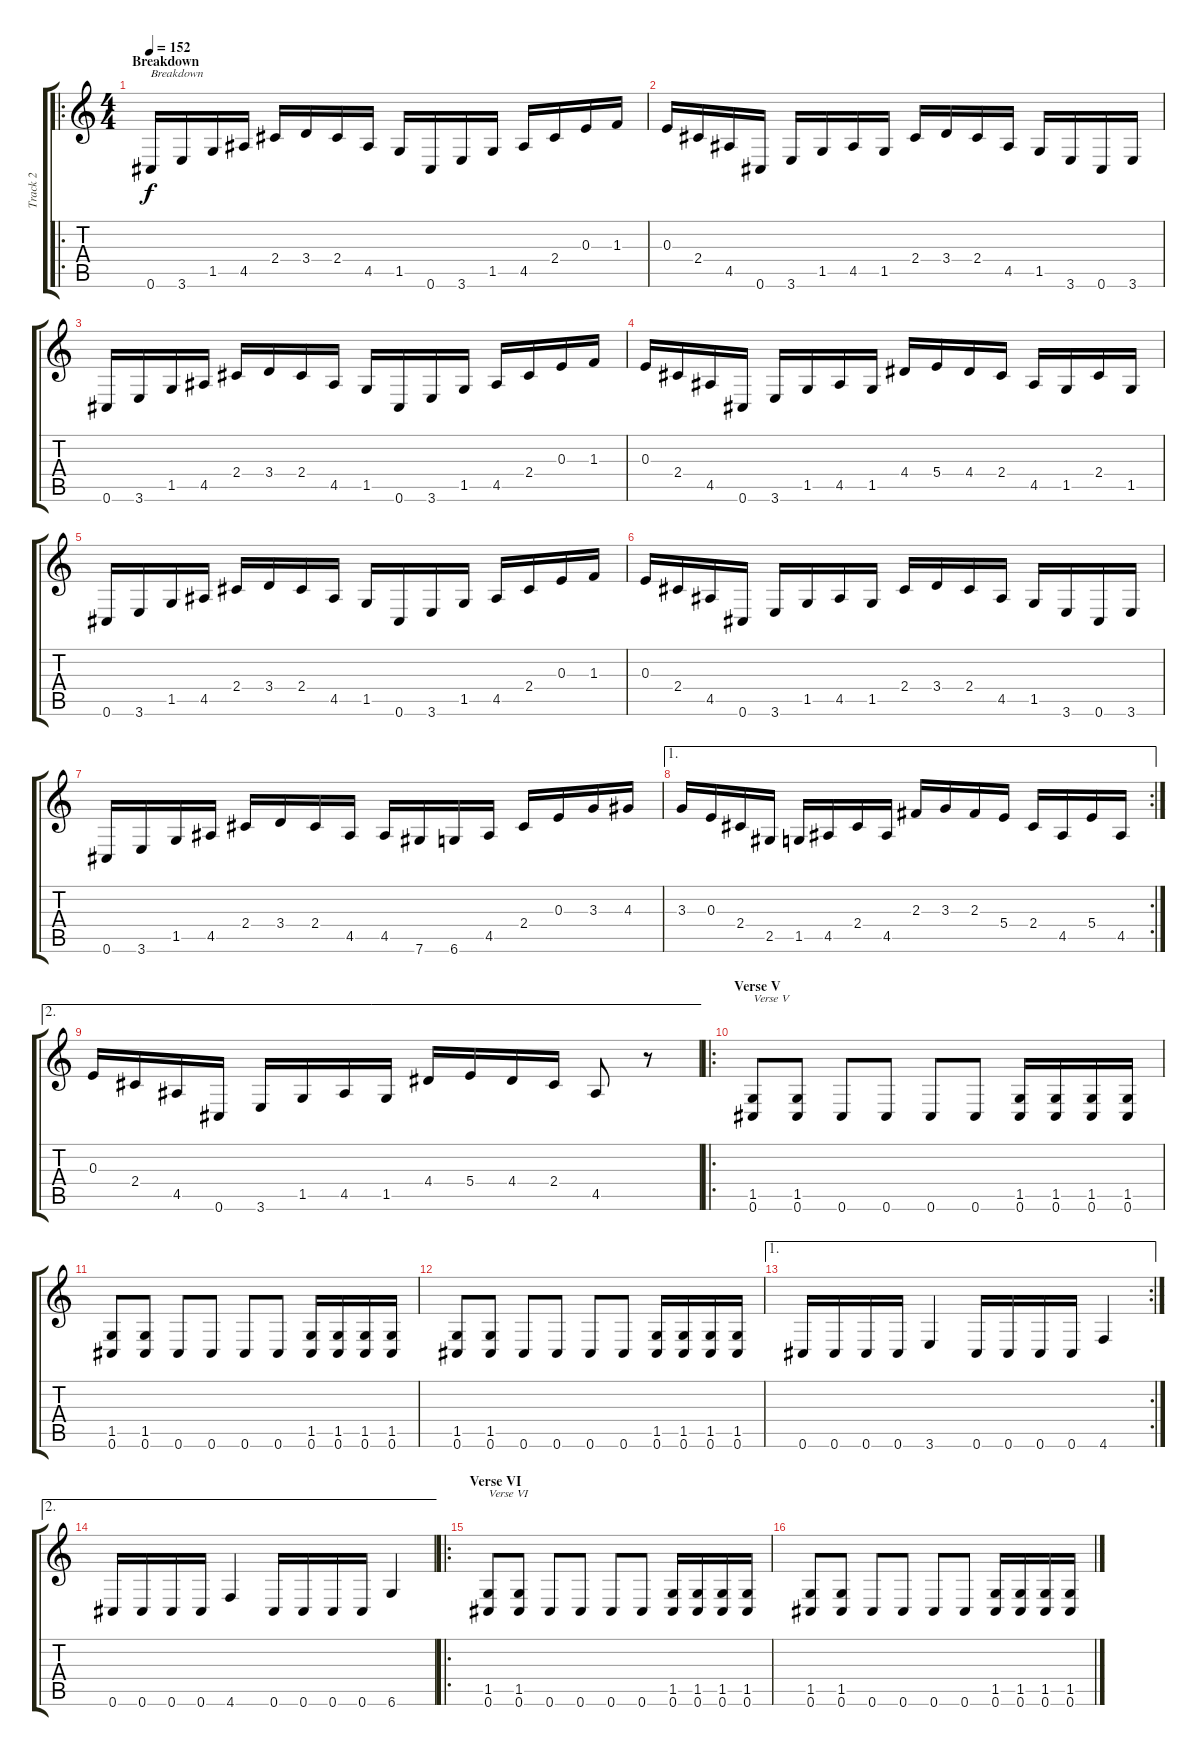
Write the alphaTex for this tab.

\track ("Track 2" "Track 2") {instrument distortionguitar}
\staff {score tabs}
\tuning (Db4 Ab3 E3 B2 Gb2 Db2) {hide}
\ro
\ts (4 4)
\section ("" "Breakdown")
\tempo 152
\clef g2
\ks c
0.6.16{txt "Breakdown" dy f} 3.6.16 1.5.16 4.5.16 2.4.16 3.4.16 2.4.16 4.5.16 1.5.16 0.6.16 3.6.16 1.5.16 4.5.16 2.4.16 0.3.16 1.3.16 |
0.3.16 2.4.16 4.5.16 0.6.16 3.6.16 1.5.16 4.5.16 1.5.16 2.4.16 3.4.16 2.4.16 4.5.16 1.5.16 3.6.16 0.6.16 3.6.16 |
0.6.16 3.6.16 1.5.16 4.5.16 2.4.16 3.4.16 2.4.16 4.5.16 1.5.16 0.6.16 3.6.16 1.5.16 4.5.16 2.4.16 0.3.16 1.3.16 |
0.3.16 2.4.16 4.5.16 0.6.16 3.6.16 1.5.16 4.5.16 1.5.16 4.4.16 5.4.16 4.4.16 2.4.16 4.5.16 1.5.16 2.4.16 1.5.16 |
0.6.16 3.6.16 1.5.16 4.5.16 2.4.16 3.4.16 2.4.16 4.5.16 1.5.16 0.6.16 3.6.16 1.5.16 4.5.16 2.4.16 0.3.16 1.3.16 |
0.3.16 2.4.16 4.5.16 0.6.16 3.6.16 1.5.16 4.5.16 1.5.16 2.4.16 3.4.16 2.4.16 4.5.16 1.5.16 3.6.16 0.6.16 3.6.16 |
0.6.16 3.6.16 1.5.16 4.5.16 2.4.16 3.4.16 2.4.16 4.5.16 4.5.16 7.6.16 6.6.16 4.5.16 2.4.16 0.3.16 3.3.16 4.3.16 |
\ae 1
\rc 2
3.3.16 0.3.16 2.4.16 2.5.16 1.5.16 4.5.16 2.4.16 4.5.16 2.3.16 3.3.16 2.3.16 5.4.16 2.4.16 4.5.16 5.4.16 4.5.16 |
\ae 2
0.3.16 2.4.16 4.5.16 0.6.16 3.6.16 1.5.16 4.5.16 1.5.16 4.4.16 5.4.16 4.4.16 2.4.16 4.5.8 r.8 |
\ro
\section ("" "Verse V")
(1.5 0.6).8{txt "Verse V"} (1.5 0.6).8 0.6.8 0.6.8 0.6.8 0.6.8 (1.5 0.6).16 (1.5 0.6).16 (1.5 0.6).16 (1.5 0.6).16 |
(1.5 0.6).8 (1.5 0.6).8 0.6.8 0.6.8 0.6.8 0.6.8 (1.5 0.6).16 (1.5 0.6).16 (1.5 0.6).16 (1.5 0.6).16 |
(1.5 0.6).8 (1.5 0.6).8 0.6.8 0.6.8 0.6.8 0.6.8 (1.5 0.6).16 (1.5 0.6).16 (1.5 0.6).16 (1.5 0.6).16 |
\ae 1
\rc 2
0.6.16 0.6.16 0.6.16 0.6.16 3.6.4 0.6.16 0.6.16 0.6.16 0.6.16 4.6.4 |
\ae 2
0.6.16 0.6.16 0.6.16 0.6.16 4.6.4 0.6.16 0.6.16 0.6.16 0.6.16 6.6.4 |
\ro
\section ("" "Verse VI")
(1.5 0.6).8{txt "Verse VI"} (1.5 0.6).8 0.6.8 0.6.8 0.6.8 0.6.8 (1.5 0.6).16 (1.5 0.6).16 (1.5 0.6).16 (1.5 0.6).16 |
(1.5 0.6).8 (1.5 0.6).8 0.6.8 0.6.8 0.6.8 0.6.8 (1.5 0.6).16 (1.5 0.6).16 (1.5 0.6).16 (1.5 0.6).16
